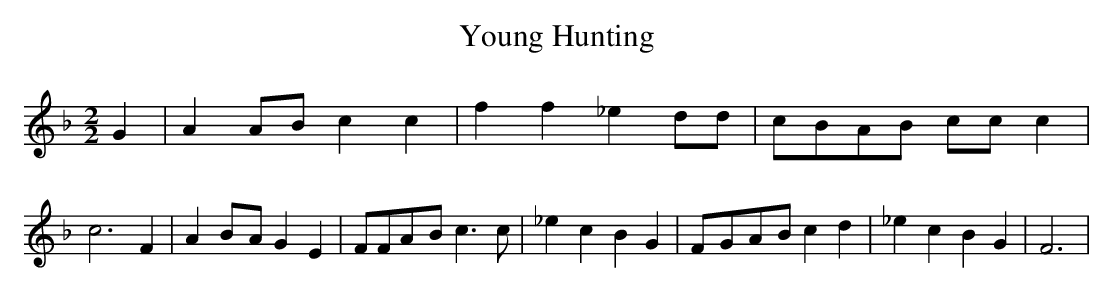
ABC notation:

X:1
T:Young Hunting
M:2/2
L:1/8
K:F
 G2| A2A-B c2 c2| f2 f2 _e2 dd|c-BA-B cc c2| c6 F2| A2B-A G2 E2| FFA-B c3 c|\
 _e2 c2 B2 G2|F-G-A-B c2 d2| _e2 c2 B2 G2| F6|
